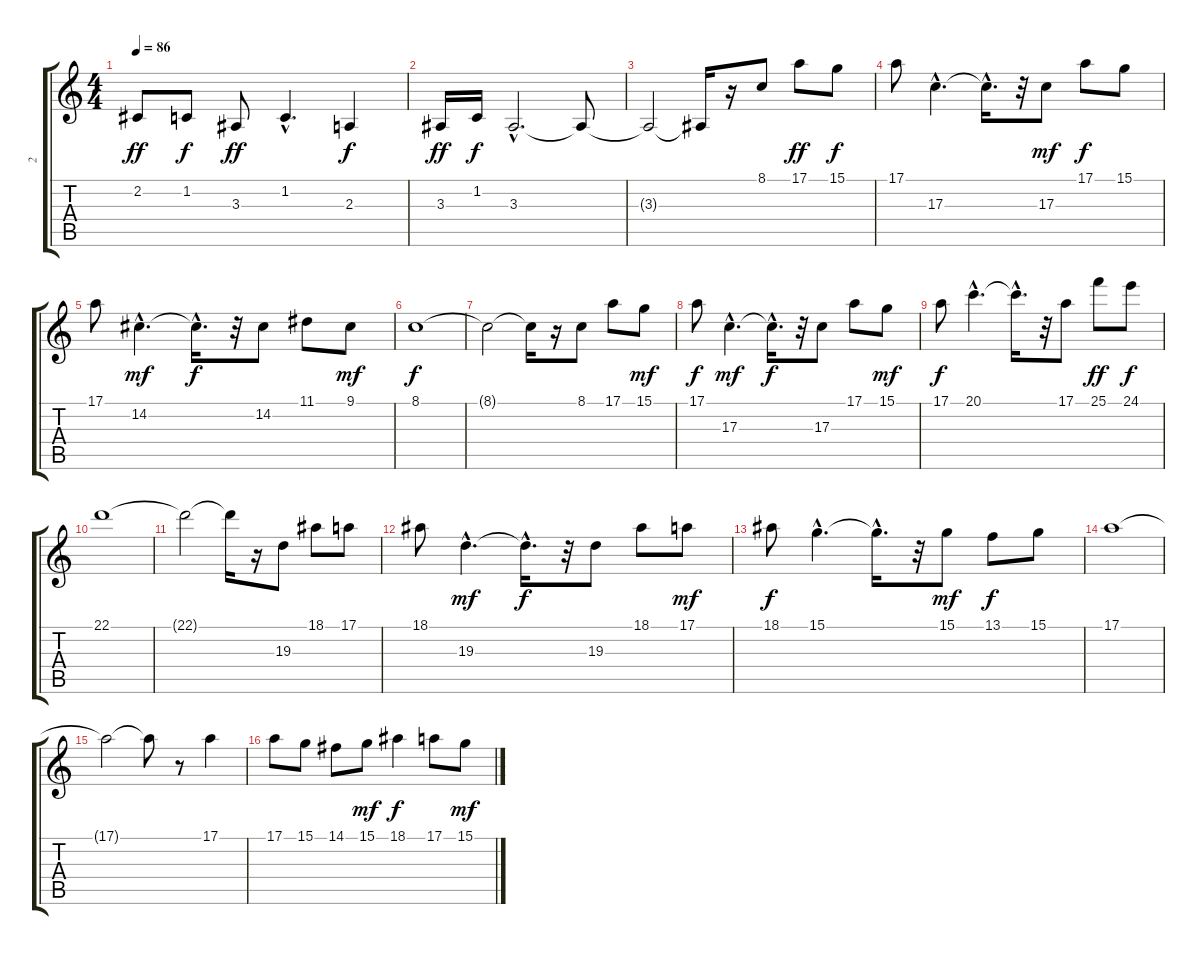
\track ("2" "2") {instrument englishhorn}
\staff {score tabs}
\tuning (E4 B3 G3 D3 A2 E2) {hide}
\ts (4 4)
\tempo 86
\clef g2
\ks c
2.2.8{dy ff} 1.2.8{dy f} 3.3.8{dy ff} 1.2{hac}.4{d} 2.3.4{dy f} |
3.3.16{dy ff} 1.2.16{dy f} 3.3{hac}.2{d} 3.3{t}.8 |
3.3{t}.2 3.3{t}.16 r.16 8.1.8 17.1.8{dy ff} 15.1.8{dy f} |
17.1.8 17.3{hac}.4{d} 17.3{hac t}.16{d} r.32 17.3.8{dy mf} 17.1.8{dy f} 15.1.8 |
17.1.8 14.2{hac}.4{d dy mf} 14.2{hac t}.16{d dy f} r.32 14.2.8 11.1.8 9.1.8{dy mf} |
8.1.1{dy f} |
8.1{t}.2 8.1{t}.16 r.16 8.1.8 17.1.8 15.1.8{dy mf} |
17.1.8{dy f} 17.3{hac}.4{d dy mf} 17.3{hac t}.16{d dy f} r.32 17.3.8 17.1.8 15.1.8{dy mf} |
17.1.8{dy f} 20.1{hac}.4{d} 20.1{hac t}.16{d} r.32 17.1.8 25.1.8{dy ff} 24.1.8{dy f} |
22.1.1 |
22.1{t}.2 22.1{t}.16 r.16 19.3.8 18.1.8 17.1.8 |
18.1.8 19.3{hac}.4{d dy mf} 19.3{hac t}.16{d dy f} r.32 19.3.8 18.1.8 17.1.8{dy mf} |
18.1.8{dy f} 15.1{hac}.4{d} 15.1{hac t}.16{d} r.32 15.1.8{dy mf} 13.1.8{dy f} 15.1.8 |
17.1.1 |
17.1{t}.2 17.1{t}.8 r.8 17.1.4 |
17.1.8 15.1.8 14.1.8 15.1.8{dy mf} 18.1.4{dy f} 17.1.8 15.1.8{dy mf}
